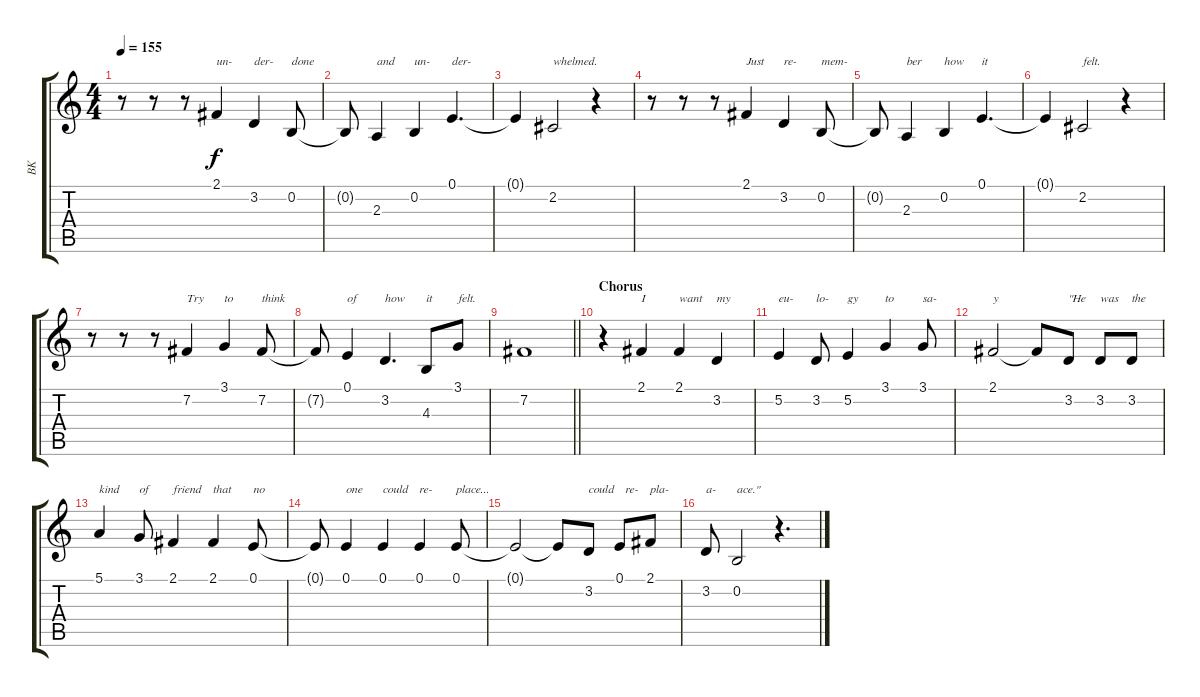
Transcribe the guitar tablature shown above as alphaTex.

\track ("BK" "BK") {instrument violin}
\staff {score tabs}
\tuning (E4 B3 G3 D3 A2 E2) {hide}
\ts (4 4)
\tempo 155
\clef g2
\ks c
r.8{dy f} r.8 r.8 2.1.4{txt "un-"} 3.2.4{txt "der-"} 0.2.8{txt "done"} |
0.2{t}.8 2.3.4{txt "and"} 0.2.4{txt "un-"} 0.1.4{d txt "der-"} |
0.1{t}.4 2.2.2{txt "whelmed."} r.4 |
r.8 r.8 r.8 2.1.4{txt "Just"} 3.2.4{txt "re-"} 0.2.8{txt "mem-"} |
0.2{t}.8 2.3.4{txt "ber"} 0.2.4{txt "how"} 0.1.4{d txt "it"} |
0.1{t}.4 2.2.2{txt "felt."} r.4 |
r.8 r.8 r.8 7.2.4{txt "Try"} 3.1.4{txt "to"} 7.2.8{txt "think"} |
7.2{t}.8 0.1.4{txt "of"} 3.2.4{d txt "how"} 4.3.8{txt "it"} 3.1.8{txt "felt."} |
\barLineRight lightlight
7.2.1 |
\section ("" "Chorus")
r.4 2.1.4{txt "I"} 2.1.4{txt "want"} 3.2.4{txt "my"} |
5.2.4{txt "eu-"} 3.2.8{txt "lo-"} 5.2.4{txt "gy"} 3.1.4{txt "to"} 3.1.8{txt "sa-"} |
2.1.2{txt "y"} 2.1{t}.8 3.2.8{txt "\"He"} 3.2.8{txt "was"} 3.2.8{txt "the"} |
5.1.4{txt "kind"} 3.1.8{txt "of"} 2.1.4{txt "friend"} 2.1.4{txt "that"} 0.1.8{txt "no"} |
0.1{t}.8 0.1.4{txt "one"} 0.1.4{txt "could"} 0.1.4{txt "re-"} 0.1.8{txt "place..."} |
0.1{t}.2 0.1{t}.8 3.2.8{txt "could"} 0.1.8{txt "  re-"} 2.1.8{txt "pla-"} |
3.2.8{txt "a-"} 0.2.2{txt "ace.\""} r.4{d}
